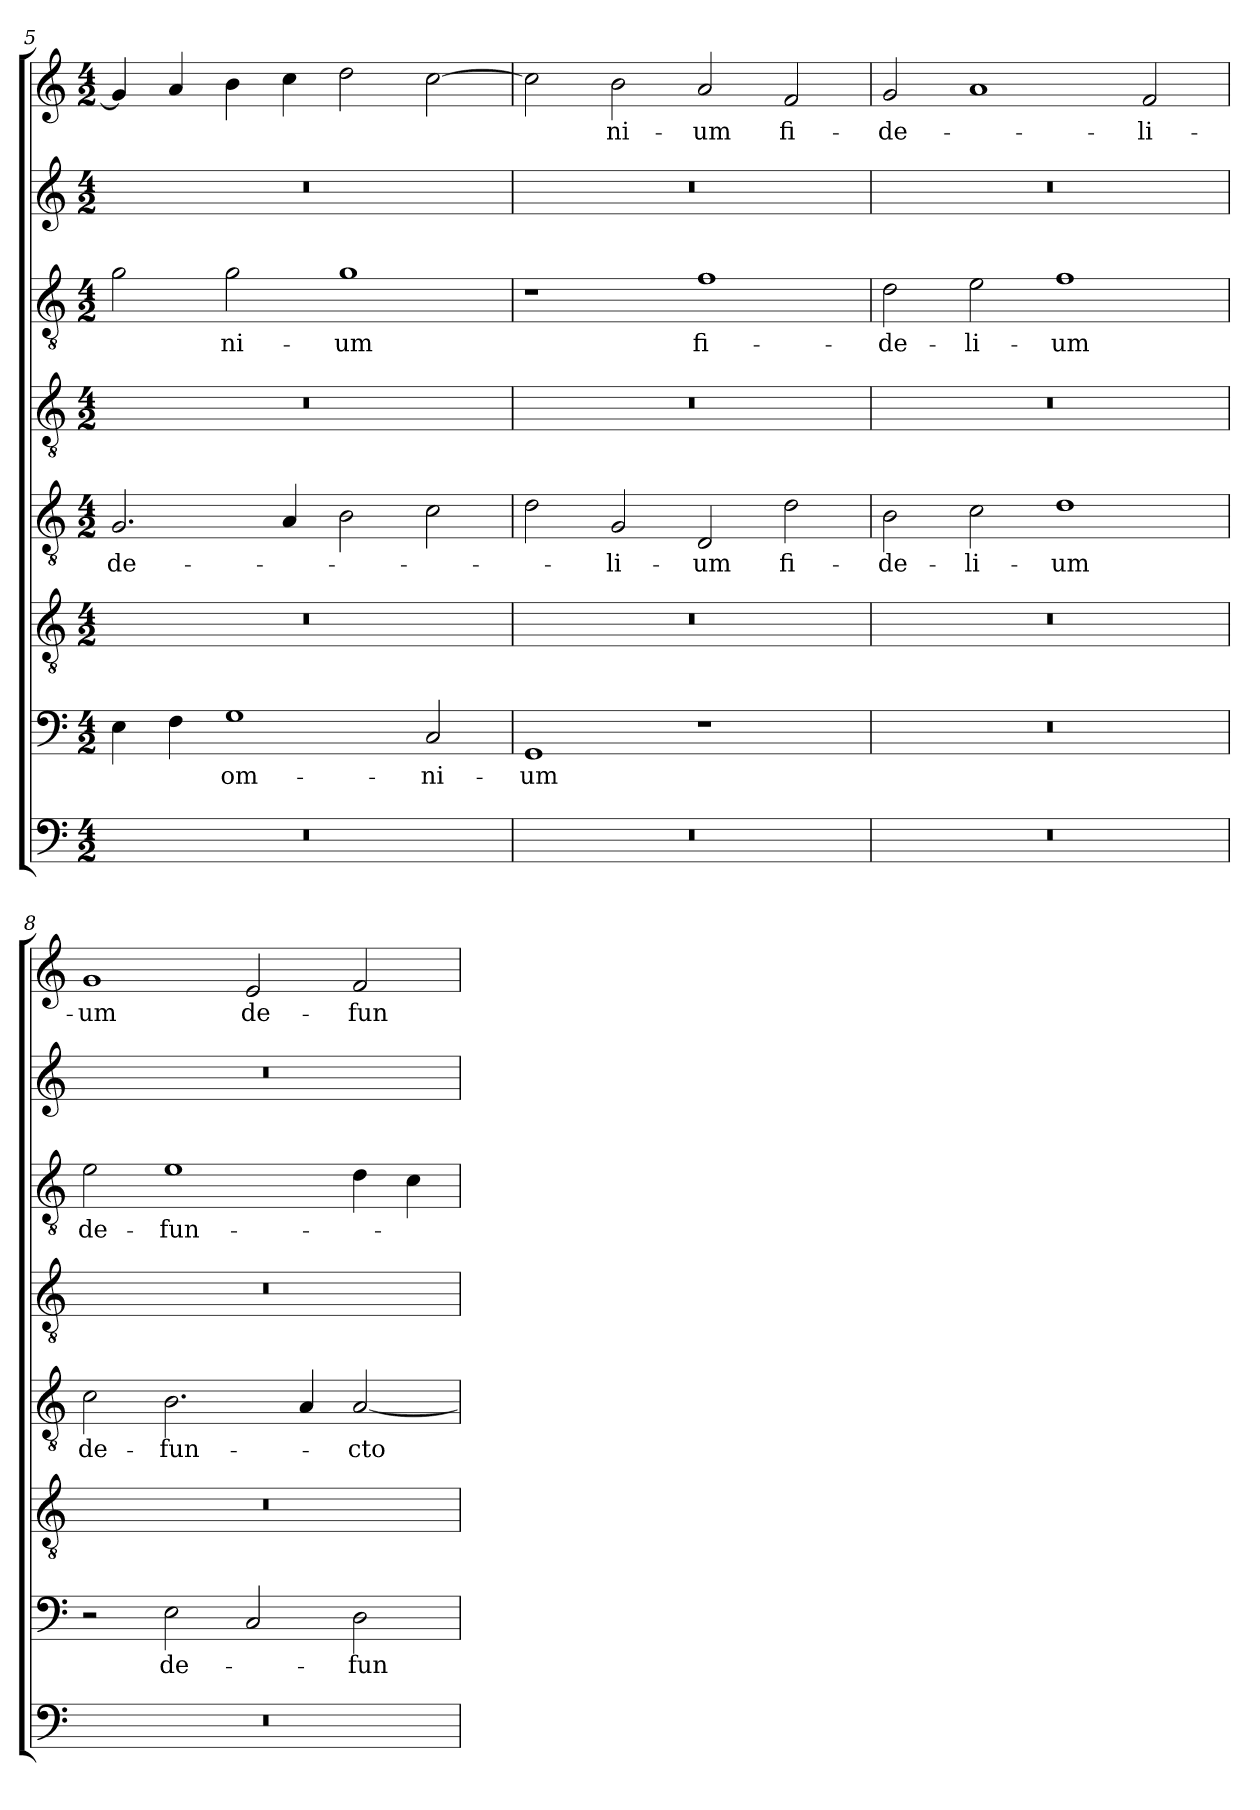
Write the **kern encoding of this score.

**kern	**kern	**text	**kern	**kern	**text	**kern	**kern	**text	**kern	**kern	**text
*part8	*part7	*part7	*part6	*part5	*part5	*part4	*part3	*part3	*part2	*part1	*part1
*staff8	*staff7	*staff7	*staff6	*staff5	*staff5	*staff4	*staff3	*staff3	*staff2	*staff1	*staff1
*clefF4	*clefF4	*	*clefGv2	*clefGv2	*	*clefGv2	*clefGv2	*	*clefG2	*clefG2	*
*k[]	*k[]	*	*k[]	*k[]	*	*k[]	*k[]	*	*k[]	*k[]	*
*C:	*C:	*	*C:	*C:	*	*C:	*C:	*	*C:	*C:	*
*M4/2	*M4/2	*	*M4/2	*M4/2	*	*M4/2	*M4/2	*	*M4/2	*M4/2	*
=5	=5	=5	=5	=5	=5	=5	=5	=5	=5	=5	=5
!	!	!	!	!	!LO:LY:b	!	!	!	!	!	!
0r	4E\	.	0r	2.G/	-de-	0r	2g\	.	0r	4g/]	.
.	4F\	.	.	.	.	.	.	.	.	4a/	.
!	!	!LO:LY:b	!	!	!	!	!	!LO:LY:b	!	!	!
.	1G	om-	.	.	.	.	2g\	-ni-	.	4b\	.
.	.	.	.	4A/	.	.	.	.	.	4cc\	.
!	!	!	!	!	!	!	!	!LO:LY:b	!	!	!
.	.	.	.	2B\	.	.	1g	-um	.	2dd\	.
!	!	!LO:LY:b	!	!	!	!	!	!	!	!	!
.	2C/	-ni-	.	2c\	.	.	.	.	.	[2cc\	.
=6	=6	=6	=6	=6	=6	=6	=6	=6	=6	=6	=6
!	!	!LO:LY:b	!	!	!	!	!	!	!	!	!
0r	1GG	-um	0r	2d\	.	0r	1r	.	0r	2cc\]	.
!	!	!	!	!	!LO:LY:b	!	!	!	!	!	!LO:LY:b
.	.	.	.	2G/	-li-	.	.	.	.	2b\	-ni-
!	!	!	!	!	!LO:LY:b	!	!	!LO:LY:b	!	!	!LO:LY:b
.	1r	.	.	2D/	-um	.	1f	fi-	.	2a/	-um
!	!	!	!	!	!LO:LY:b	!	!	!	!	!	!LO:LY:b
.	.	.	.	2d\	fi-	.	.	.	.	2f/	fi-
!!LO:LB:g=z
=7	=7	=7	=7	=7	=7	=7	=7	=7	=7	=7	=7
!	!	!	!	!	!LO:LY:b	!	!	!LO:LY:b	!	!	!LO:LY:b
0r	0r	.	0r	2B\	-de-	0r	2d\	-de-	0r	2g/	-de-
!	!	!	!	!	!LO:LY:b	!	!	!LO:LY:b	!	!	!
.	.	.	.	2c\	-li-	.	2e\	-li-	.	1a	.
!	!	!	!	!	!LO:LY:b	!	!	!LO:LY:b	!	!	!
.	.	.	.	1d	-um	.	1f	-um	.	.	.
!	!	!	!	!	!	!	!	!	!	!	!LO:LY:b
.	.	.	.	.	.	.	.	.	.	2f/	-li-
=8	=8	=8	=8	=8	=8	=8	=8	=8	=8	=8	=8
!	!	!	!	!	!LO:LY:b	!	!	!LO:LY:b	!	!	!LO:LY:b
0r	2r	.	0r	2c\	de-	0r	2e\	de-	0r	1g	-um
!	!	!LO:LY:b	!	!	!LO:LY:b	!	!	!LO:LY:b	!	!	!
.	2E\	de-	.	2.B\	-fun-	.	1e	-fun-	.	.	.
!	!	!	!	!	!	!	!	!	!	!	!LO:LY:b
.	2C/	.	.	.	.	.	.	.	.	2e/	de-
.	.	.	.	4A/	.	.	.	.	.	.	.
!	!	!LO:LY:b	!	!	!LO:LY:b	!	!	!	!	!	!LO:LY:b
.	2D\	-fun-	.	[2A/	-cto-	.	4d\	.	.	2f/	-fun-
.	.	.	.	.	.	.	4c\	.	.	.	.
=	=	=	=	=	=	=	=	=	=	=	=
*-	*-	*-	*-	*-	*-	*-	*-	*-	*-	*-	*-
